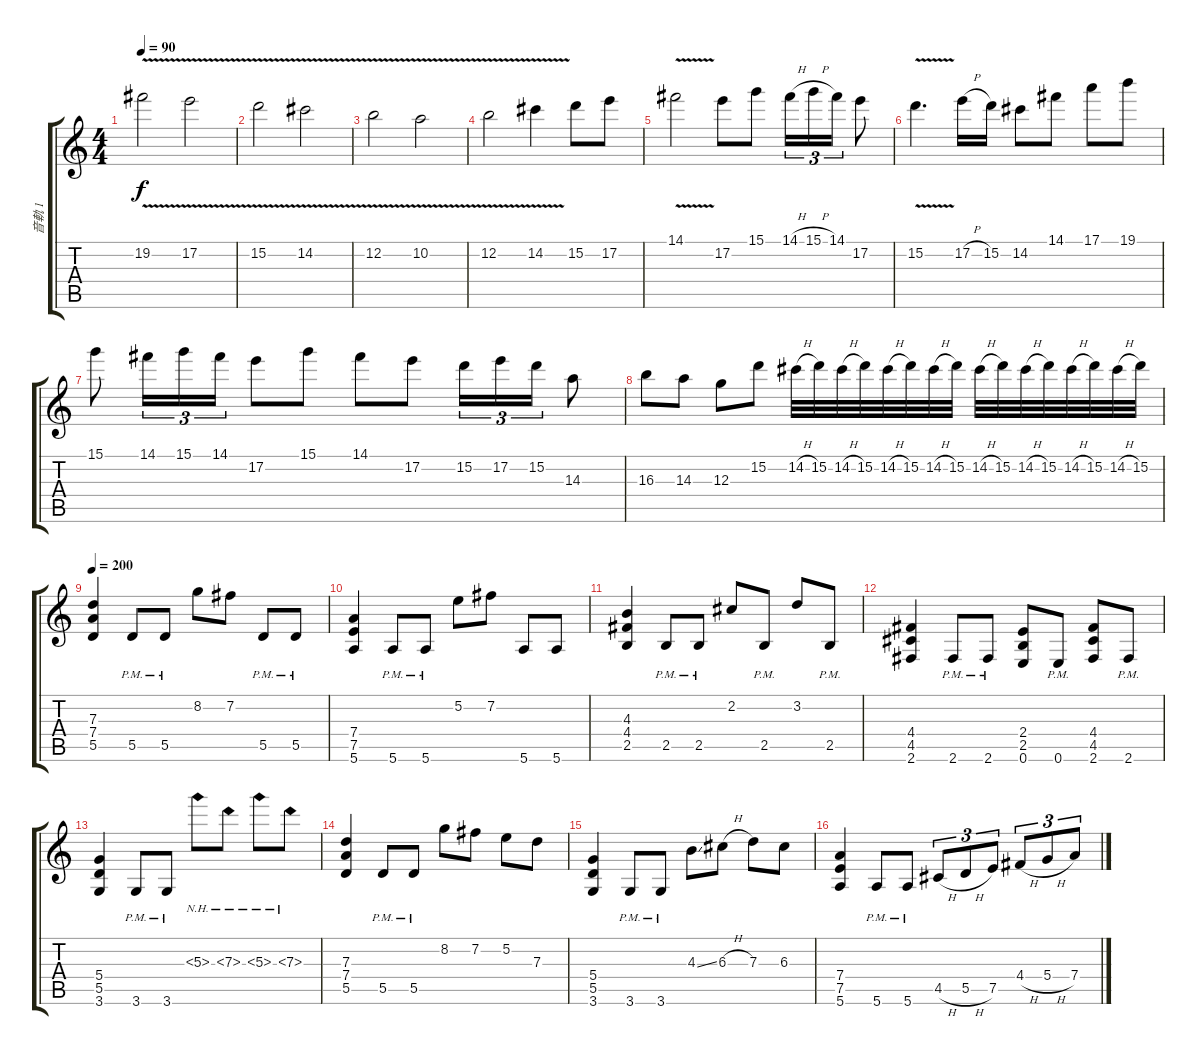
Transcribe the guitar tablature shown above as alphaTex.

\track ("音軌 1" "音軌 1") {instrument distortionguitar}
\staff {score tabs}
\tuning (E4 B3 G3 D3 A2 E2) {hide}
\ts (4 4)
\section ("" "")
\tempo 90
\clef g2
\ks c
19.2{v}.2{dy f instrument distortionguitar} 17.2{v}.2 |
15.2{v}.2 14.2{v}.2 |
12.2{v}.2 10.2{v}.2 |
12.2{v}.2 14.2{v}.4 15.2.8 17.2.8 |
14.1{v}.2 17.2.8 15.1.8 14.1{h}.16{tu (3 2)} 15.1{h}.16{tu (3 2)} 14.1.16{tu (3 2)} 17.2.8 |
15.2{v}.4{d} 17.2{h}.16 15.2.16 14.2.8 14.1.8 17.1.8 19.1.8 |
15.1.8 14.1.16{tu (3 2)} 15.1.16{tu (3 2)} 14.1.16{tu (3 2)} 17.2.8 15.1.8 14.1.8 17.2.8 15.2.16{tu (3 2)} 17.2.16{tu (3 2)} 15.2.16{tu (3 2)} 14.3.8 |
16.3.8 14.3.8 12.3.8 15.2.8 14.2{h}.32 15.2.32 14.2{h}.32 15.2.32 14.2{h}.32 15.2.32 14.2{h}.32 15.2.32 14.2{h}.32 15.2.32 14.2{h}.32 15.2.32 14.2{h}.32 15.2.32 14.2{h}.32 15.2.32 |
\tempo 200
(7.3 7.4 5.5).4 5.5{pm}.8 5.5{pm}.8 8.2.8 7.2.8 5.5{pm}.8 5.5{pm}.8 |
(7.4 7.5 5.6).4 5.6{pm}.8 5.6{pm}.8 5.2.8 7.2.8 5.6.8 5.6.8 |
(4.3 4.4 2.5).4 2.5{pm}.8 2.5{pm}.8 2.2.8 2.5{pm}.8 3.2.8 2.5{pm}.8 |
(4.4 4.5 2.6).4 2.6{pm}.8 2.6{pm}.8 (2.4 2.5 0.6).8 0.6{pm}.8 (4.4 4.5 2.6).8 2.6{pm}.8 |
(5.4 5.5 3.6).4 3.6{pm}.8 3.6{pm}.8 5.3{nh}.8 7.3{nh}.8 5.3{nh}.8 7.3{nh}.8 |
(7.3 7.4 5.5).4 5.5{pm}.8 5.5{pm}.8 8.2.8 7.2.8 5.2.8 7.3.8 |
(5.4 5.5 3.6).4 3.6{pm}.8 3.6{pm}.8 4.3{ss}.8 6.3{h}.8 7.3.8 6.3.8 |
(7.4 7.5 5.6).4 5.6{pm}.8 5.6{pm}.8 4.5{h}.8{tu (3 2)} 5.5{h}.8{tu (3 2)} 7.5.8{tu (3 2)} 4.4{h}.8{tu (3 2)} 5.4{h}.8{tu (3 2)} 7.4.8{tu (3 2)}
